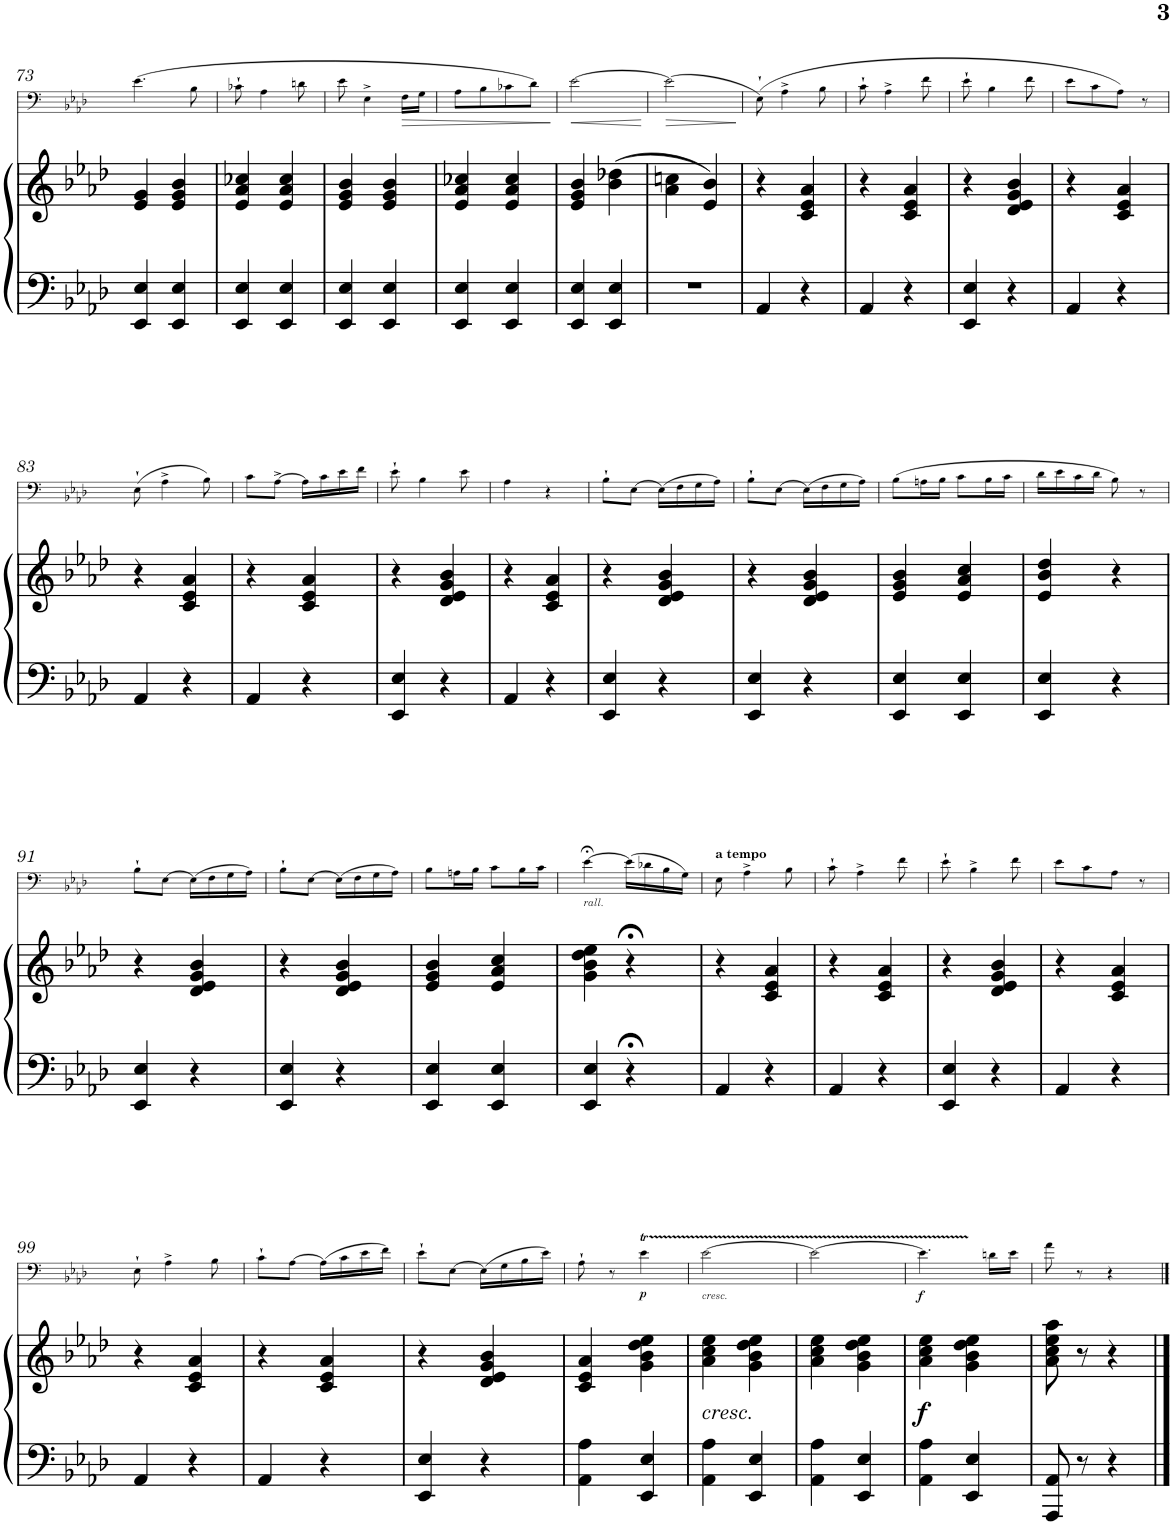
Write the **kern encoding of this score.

**kern	**kern	**dynam	**kern	**dynam
*part2	*part2	*part2	*part1	*part1
*staff3	*staff2	*staff2/3	*staff1	*staff1
*I"Piano	*	*	*I"Trombone	*
*I'Pno	*	*	*I'Trb	*
!!LO:PB:g=z
*clefF4	*clefG2	*	*clefF4	*
*k[b-e-a-d-]	*k[b-e-a-d-]	*	*k[b-e-a-d-]	*
*M2/4	*M2/4	*	*M2/4	*
=73	=73	=73	=73	=73
4EE-/ 4E-/	4e-/ 4g/	.	(4.e-\	.
4EE-/ 4E-/	4e-/ 4g/ 4b-/	.	.	.
.	.	.	8B-\	.
=74	=74	=74	=74	=74
4EE-/ 4E-/	4e-/ 4a-/ 4cc-X/	.	8c-X`\	.
.	.	.	4A-\	.
4EE-/ 4E-/	4e-/ 4a-/ 4cc-/	.	.	.
.	.	.	8dn\	.
=75	=75	=75	=75	=75
4EE-/ 4E-/	4e-/ 4g/ 4b-/	.	8e-\	.
.	.	.	4E-^\	.
4EE-/ 4E-/	4e-/ 4g/ 4b-/	.	.	.
!	!	!	!	!LO:HP:b
.	.	.	16F\LL	>
.	.	.	16G\JJ	.
=76	=76	=76	=76	=76
4EE-/ 4E-/	4e-/ 4a-/ 4cc-X/	.	8A-\L	.
.	.	.	8B-\	.
4EE-/ 4E-/	4e-/ 4a-/ 4cc-/	.	8c-X\	.
.	.	.	8d-\J)	.
.	.	.	.	]
=77	=77	=77	=77	=77
!	!	!	!	!LO:HP:b
4EE-/ 4E-/	4e-/ 4g/ 4b-/	.	[2e-\	<
4EE-/ 4E-/	(4b-\ 4dd-X\	.	.	.
.	.	.	.	[
=78	=78	=78	=78	=78
!	!	!	!	!LO:HP:b
2r	4a-\ 4ccn\	.	(2e-\]	>
.	4e-/ 4b-/)	.	.	.
.	.	.	.	]
=79	=79	=79	=79	=79
4AA-/	4r	.	(8E-`\)	.
.	.	.	4A-^\	.
4r	4c/ 4e-/ 4a-/	.	.	.
.	.	.	8B-\	.
=80	=80	=80	=80	=80
4AA-/	4r	.	8c`\	.
.	.	.	4A-^\	.
4r	4c/ 4e-/ 4a-/	.	.	.
.	.	.	8f\	.
=81	=81	=81	=81	=81
4EE-/ 4E-/	4r	.	8e-`\	.
.	.	.	4B-\	.
4r	4d-/ 4e-/ 4g/ 4b-/	.	.	.
.	.	.	8f\	.
=82	=82	=82	=82	=82
4AA-/	4r	.	8e-\L	.
.	.	.	8c\	.
4r	4c/ 4e-/ 4a-/	.	8A-\J)	.
.	.	.	8r	.
!!LO:LB:g=z
=83	=83	=83	=83	=83
4AA-/	4r	.	(8E-`\	.
.	.	.	4A-^\	.
4r	4c/ 4e-/ 4a-/	.	.	.
.	.	.	8B-\)	.
=84	=84	=84	=84	=84
4AA-/	4r	.	8c\L	.
.	.	.	[8A-^\J	.
4r	4c/ 4e-/ 4a-/	.	16A-\LL]	.
.	.	.	16c\	.
.	.	.	16e-\	.
.	.	.	16f\JJ	.
=85	=85	=85	=85	=85
4EE-/ 4E-/	4r	.	8e-`\	.
.	.	.	4B-\	.
4r	4d-/ 4e-/ 4g/ 4b-/	.	.	.
.	.	.	8e-\	.
=86	=86	=86	=86	=86
4AA-/	4r	.	4A-\	.
4r	4c/ 4e-/ 4a-/	.	4r	.
=87	=87	=87	=87	=87
4EE-/ 4E-/	4r	.	8B-`\L	.
.	.	.	[8E-\J	.
4r	4d-/ 4e-/ 4g/ 4b-/	.	(16E-\LL]	.
.	.	.	16F\	.
.	.	.	16G\	.
.	.	.	16A-\JJ)	.
=88	=88	=88	=88	=88
4EE-/ 4E-/	4r	.	8B-`\L	.
.	.	.	[8E-\J	.
4r	4d-/ 4e-/ 4g/ 4b-/	.	(16E-\LL]	.
.	.	.	16F\	.
.	.	.	16G\	.
.	.	.	16A-\JJ)	.
=89	=89	=89	=89	=89
4EE-/ 4E-/	4e-/ 4g/ 4b-/	.	(8B-\L	.
.	.	.	16An\L	.
.	.	.	16B-\JJ	.
4EE-/ 4E-/	4e-/ 4a-/ 4cc/	.	8c\L	.
.	.	.	16B-\L	.
.	.	.	16c\JJ	.
=90	=90	=90	=90	=90
4EE-/ 4E-/	4e-/ 4b-/ 4dd-/	.	16d-\LL	.
.	.	.	16e-\	.
.	.	.	16c\	.
.	.	.	16d-\JJ	.
4r	4r	.	8B-\)	.
.	.	.	8r	.
!!LO:LB:g=z
=91	=91	=91	=91	=91
4EE-/ 4E-/	4r	.	8B-`\L	.
.	.	.	[8E-\J	.
4r	4d-/ 4e-/ 4g/ 4b-/	.	(16E-\LL]	.
.	.	.	16F\	.
.	.	.	16G\	.
.	.	.	16A-\JJ)	.
=92	=92	=92	=92	=92
4EE-/ 4E-/	4r	.	8B-`\L	.
.	.	.	[8E-\J	.
4r	4d-/ 4e-/ 4g/ 4b-/	.	(16E-\LL]	.
.	.	.	16F\	.
.	.	.	16G\	.
.	.	.	16A-\JJ)	.
=93	=93	=93	=93	=93
4EE-/ 4E-/	4e-/ 4g/ 4b-/	.	8B-\L	.
.	.	.	16An\L	.
.	.	.	16B-\JJ	.
4EE-/ 4E-/	4e-/ 4a-/ 4cc/	.	8c\L	.
.	.	.	16B-\L	.
.	.	.	16c\JJ	.
=94	=94	=94	=94	=94
!	!	!	!LO:TX:b:i:t=rall.	!
4EE-/ 4E-/	4g\ 4b-\ 4dd-\ 4ee-\	.	[4e-;<\	.
4r;<	4r;<	.	(16e-\LL]	.
.	.	.	16d-X\	.
.	.	.	16B-\	.
.	.	.	16G\JJ)	.
=95	=95	=95	=95	=95
!	!	!	!LO:TX:a:B:t=a tempo	!
4AA-/	4r	.	8E-\	.
.	.	.	4A-^\	.
4r	4c/ 4e-/ 4a-/	.	.	.
.	.	.	8B-\	.
=96	=96	=96	=96	=96
4AA-/	4r	.	8c`\	.
.	.	.	4A-^\	.
4r	4c/ 4e-/ 4a-/	.	.	.
.	.	.	8f\	.
=97	=97	=97	=97	=97
4EE-/ 4E-/	4r	.	8e-`\	.
.	.	.	4B-^\	.
4r	4d-/ 4e-/ 4g/ 4b-/	.	.	.
.	.	.	8f\	.
=98	=98	=98	=98	=98
4AA-/	4r	.	8e-\L	.
.	.	.	8c\	.
4r	4c/ 4e-/ 4a-/	.	8A-\J	.
.	.	.	8r	.
!!LO:LB:g=z
=99	=99	=99	=99	=99
4AA-/	4r	.	8E-`\	.
.	.	.	4A-^\	.
4r	4c/ 4e-/ 4a-/	.	.	.
.	.	.	8B-\	.
=100	=100	=100	=100	=100
4AA-/	4r	.	8c`\L	.
.	.	.	[8A-\J	.
4r	4c/ 4e-/ 4a-/	.	(16A-\LL]	.
.	.	.	16c\	.
.	.	.	16e-\	.
.	.	.	16f\JJ)	.
=101	=101	=101	=101	=101
4EE-/ 4E-/	4r	.	8e-`\L	.
.	.	.	[8E-\J	.
4r	4d-/ 4e-/ 4g/ 4b-/	.	(16E-\LL]	.
.	.	.	16G\	.
.	.	.	16B-\	.
.	.	.	16e-\JJ)	.
=102	=102	=102	=102	=102
4AA-\ 4A-\	4c/ 4e-/ 4a-/	.	8A-`\	.
.	.	.	8r	.
!	!	!	!	!LO:DY:b
4EE-/ 4E-/	4g\ 4b-\ 4dd-\ 4ee-\	.	4e-T\	p
=103	=103	=103	=103	=103
!	!	!	!LO:TX:b:i:t=cresc.	!
!	!LO:TX:b:i:t=cresc.	!	!	!
4AA-\ 4A-\	4a-\ 4cc\ 4ee-\	.	[2e-\	.
4EE-/ 4E-/	4g\ 4b-\ 4dd-\ 4ee-\	.	.	.
=104	=104	=104	=104	=104
4AA-\ 4A-\	4a-\ 4cc\ 4ee-\	.	2e-\_	.
4EE-/ 4E-/	4g\ 4b-\ 4dd-\ 4ee-\	.	.	.
=105	=105	=105	=105	=105
!	!	!LO:DY:b	!	!LO:DY:b
4AA-\ 4A-\	4a-\ 4cc\ 4ee-\	f	4.e-TTT\]	f
4EE-/ 4E-/	4g\ 4b-\ 4dd-\ 4ee-\	.	.	.
.	.	.	16dn\LL	.
.	.	.	16e-\JJ	.
=106	=106	=106	=106	=106
8AAA-/ 8AA-/	8a-\ 8cc\ 8ee-\ 8aa-\	.	8a-\	.
8r	8r	.	8r	.
4r	4r	.	4r	.
==	==	==	==	==
*-	*-	*-	*-	*-
